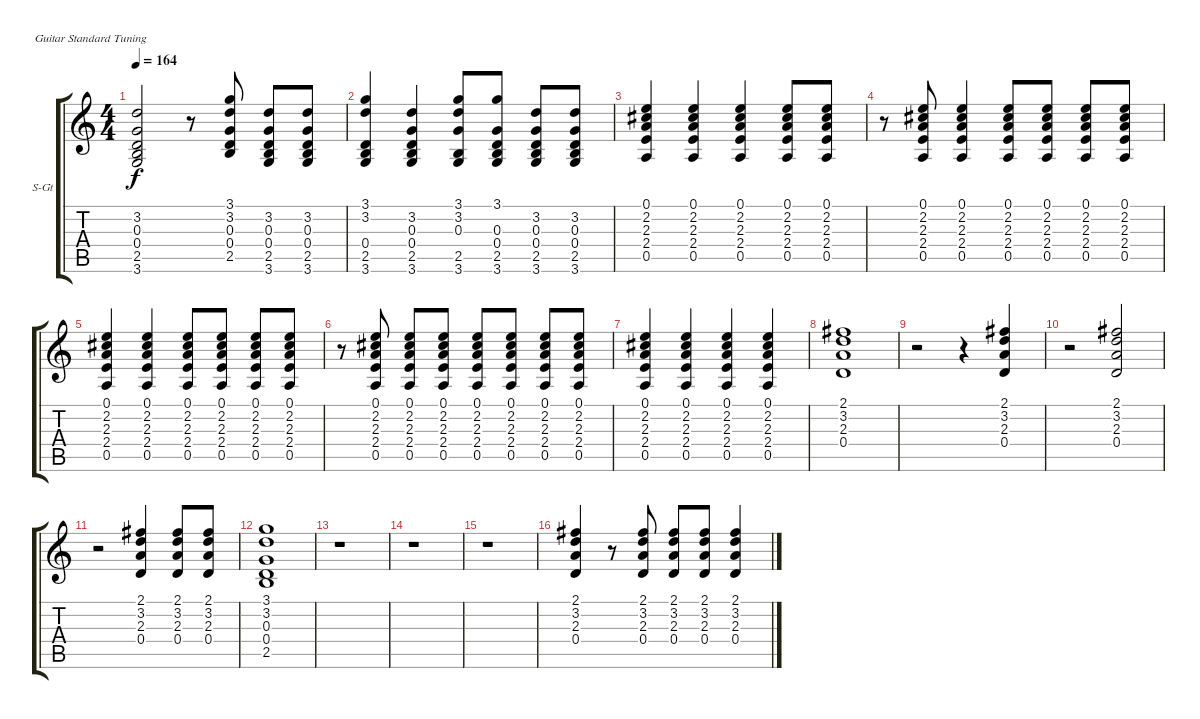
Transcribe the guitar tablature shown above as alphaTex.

\bracketExtendMode groupsimilarinstruments
\firstSystemTrackNameOrientation horizontal
\otherSystemsTrackNameOrientation horizontal
\track ("Guitar 3rt 2" "S-Gt") {instrument acousticgrandpiano}
\staff {score tabs}
\tuning (E4 B3 G3 D3 A2 E2)
\displaytranspose 12
\ts (4 4)
\tempo 164
\clef g2
\ks c
(3.2 0.3 0.4 2.5 3.6).2{dy f} r.8 (3.1 3.2 0.3 0.4 2.5).8 (3.2 0.3 0.4 2.5 3.6).8 (3.2 0.3 0.4 2.5 3.6).8 |
(3.1 3.2 0.4 2.5 3.6).4 (3.2 0.3 0.4 2.5 3.6).4 (3.1 3.2 0.3 2.5 3.6).8 (3.1 0.3 0.4 2.5 3.6).8 (3.2 0.3 0.4 2.5 3.6).8 (3.2 0.3 0.4 2.5 3.6).8 |
(0.1 2.2 2.3 2.4 0.5).4 (0.1 2.2 2.3 2.4 0.5).4 (0.1 2.2 2.3 2.4 0.5).4 (0.1 2.2 2.3 2.4 0.5).8 (0.1 2.2 2.3 2.4 0.5).8 |
r.8 (0.1 2.2 2.3 2.4 0.5).8 (0.1 2.2 2.3 2.4 0.5).4 (0.1 2.2 2.3 2.4 0.5).8 (0.1 2.2 2.3 2.4 0.5).8 (0.1 2.2 2.3 2.4 0.5).8 (0.1 2.2 2.3 2.4 0.5).8 |
(0.1 2.2 2.3 2.4 0.5).4 (0.1 2.2 2.3 2.4 0.5).4 (0.1 2.2 2.3 2.4 0.5).8 (0.1 2.2 2.3 2.4 0.5).8 (0.1 2.2 2.3 2.4 0.5).8 (0.1 2.2 2.3 2.4 0.5).8 |
r.8 (0.1 2.2 2.3 2.4 0.5).8 (0.1 2.2 2.3 2.4 0.5).8 (0.1 2.2 2.3 2.4 0.5).8 (0.1 2.2 2.3 2.4 0.5).8 (0.1 2.2 2.3 2.4 0.5).8 (0.1 2.2 2.3 2.4 0.5).8 (0.1 2.2 2.3 2.4 0.5).8 |
(0.1 2.2 2.3 2.4 0.5).4 (0.1 2.2 2.3 2.4 0.5).4 (0.1 2.2 2.3 2.4 0.5).4 (0.1 2.2 2.3 2.4 0.5).4 |
(2.1 3.2 2.3 0.4).1 |
r.2 r.4 (2.1 3.2 2.3 0.4).4 |
r.2 (2.1 3.2 2.3 0.4).2 |
r.2 (2.1 3.2 2.3 0.4).4 (2.1 3.2 2.3 0.4).8 (2.1 3.2 2.3 0.4).8 |
(3.1 3.2 0.3 0.4 2.5).1 |
r.1 |
r.1 |
r.1 |
(2.1 3.2 2.3 0.4).4 r.8 (2.1 3.2 2.3 0.4).8 (2.1 3.2 2.3 0.4).8 (2.1 3.2 2.3 0.4).8 (2.1 3.2 2.3 0.4).4
